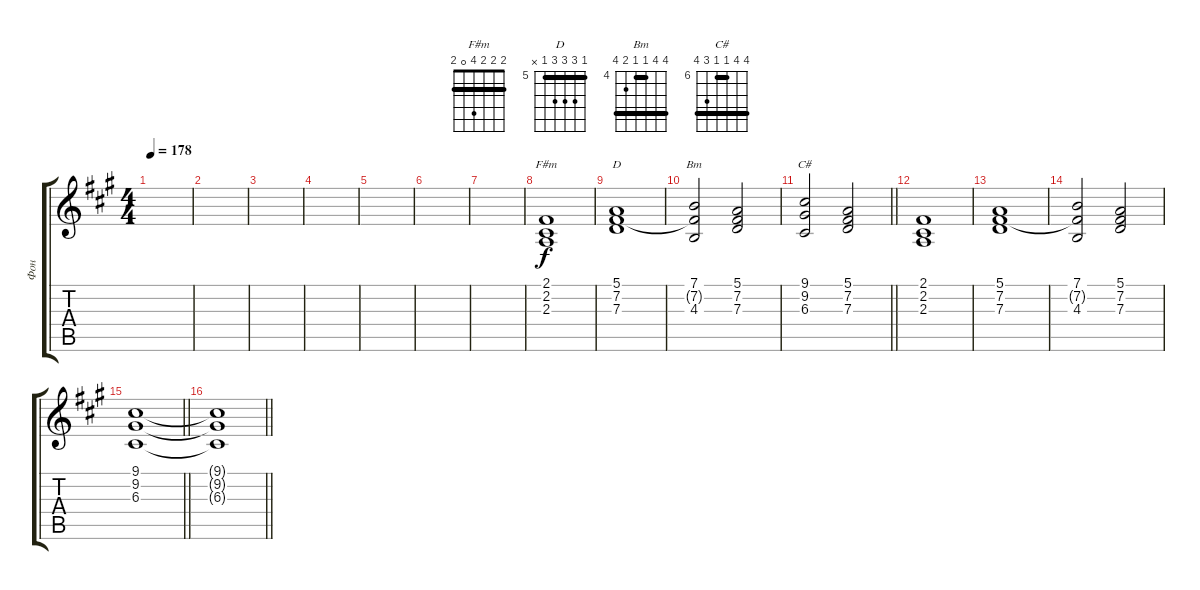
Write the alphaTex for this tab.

\track ("Фон" "Фон") {instrument pad2warm}
\staff {score tabs}
\tuning (E4 B3 G3 D3 A2 E2) {hide}
\chord ("F#m" 2 2 2 4 0 2) {barre 2}
\chord ("D" 5 7 7 7 5 x) {firstfret 5 barre 5}
\chord ("Bm" 7 7 4 4 5 7) {firstfret 4 barre (4 7)}
\chord ("C#" 9 9 6 6 8 9) {firstfret 6 barre (6 9)}
\ts (4 4)
\tempo 178
\clef g2
\ks f#minor
|
|
|
|
|
|
|
(2.1 2.2 2.3).1{ch "F#m"} |
(5.1 7.2 7.3).1{ch "D"} |
(7.1 7.2{t} 4.3).2{ch "Bm"} (5.1 7.2 7.3).2 |
\barLineRight lightlight
(9.1 9.2 6.3).2{ch "C#"} (5.1 7.2 7.3).2 |
(2.1 2.2 2.3).1 |
(5.1 7.2 7.3).1 |
(7.1 7.2{t} 4.3).2 (5.1 7.2 7.3).2 |
\barLineRight lightlight
(9.1 9.2 6.3).1 |
\barLineRight lightlight
(9.1{t} 9.2{t} 6.3{t}).1
